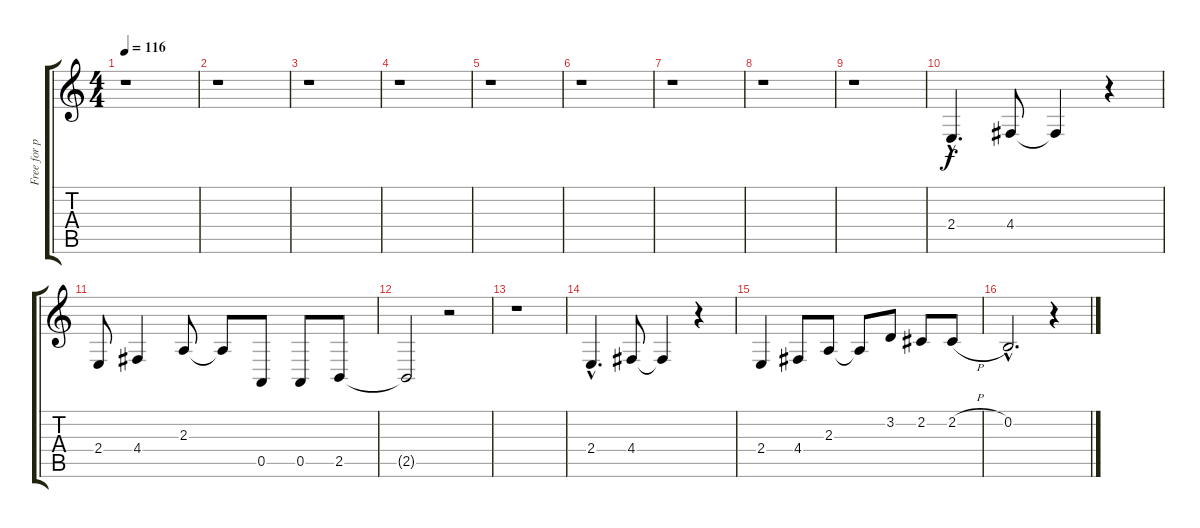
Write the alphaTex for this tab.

\track ("Free for personal or" "Free for p") {instrument altosax}
\staff {score tabs}
\tuning (E4 B3 G3 D3 A2 E2) {hide}
\ts (4 4)
\tempo 116
\clef g2
\ks c
r.1{dy f instrument altosax} |
r.1 |
r.1 |
r.1 |
r.1 |
r.1 |
r.1 |
r.1 |
r.1 |
2.4{hac}.4{d} 4.4.8 4.4{t}.4 r.4 |
2.4.8 4.4.4 2.3.8 2.3{t}.8 0.5.8 0.5.8 2.5.8 |
2.5{t}.2 r.2 |
r.1 |
2.4{hac}.4{d} 4.4.8 4.4{t}.4 r.4 |
2.4.4 4.4.8 2.3.8 2.3{t}.8 3.2.8 2.2.8 2.2{h}.8 |
0.2{hac}.2{d} r.4
